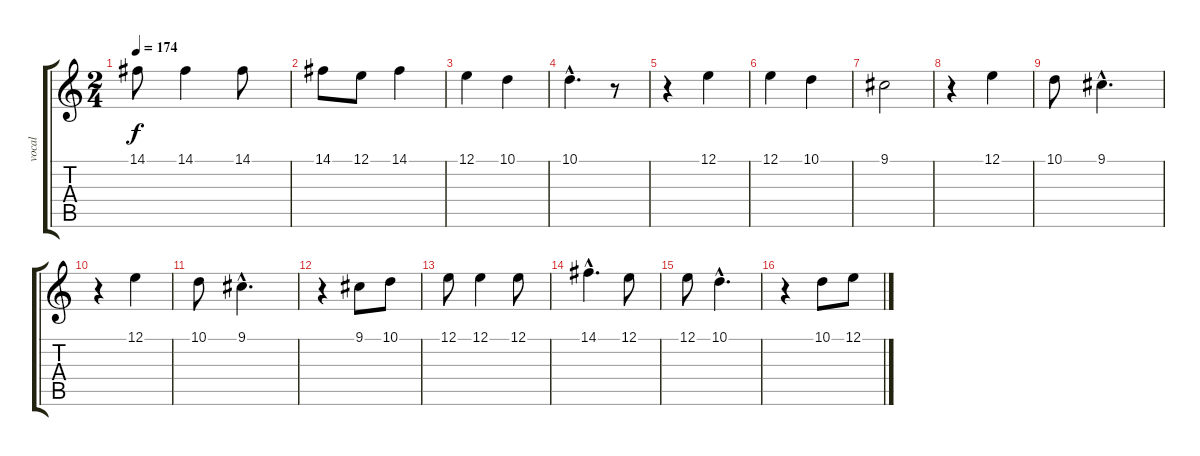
\track ("vocal" "vocal") {instrument lead6voice}
\staff {score tabs}
\tuning (E4 B3 G3 D3 A2 E2) {hide}
\ts (2 4)
\tempo 174
\clef g2
\ks c
14.1.8{dy f} 14.1.4 14.1.8 |
14.1.8 12.1.8 14.1.4 |
12.1.4 10.1.4 |
10.1{hac}.4{d} r.8 |
r.4 12.1.4 |
12.1.4 10.1.4 |
9.1.2 |
r.4 12.1.4 |
10.1.8 9.1{hac}.4{d} |
r.4 12.1.4 |
10.1.8 9.1{hac}.4{d} |
r.4 9.1.8 10.1.8 |
12.1.8 12.1.4 12.1.8 |
14.1{hac}.4{d} 12.1.8 |
12.1.8 10.1{hac}.4{d} |
r.4 10.1.8 12.1.8
